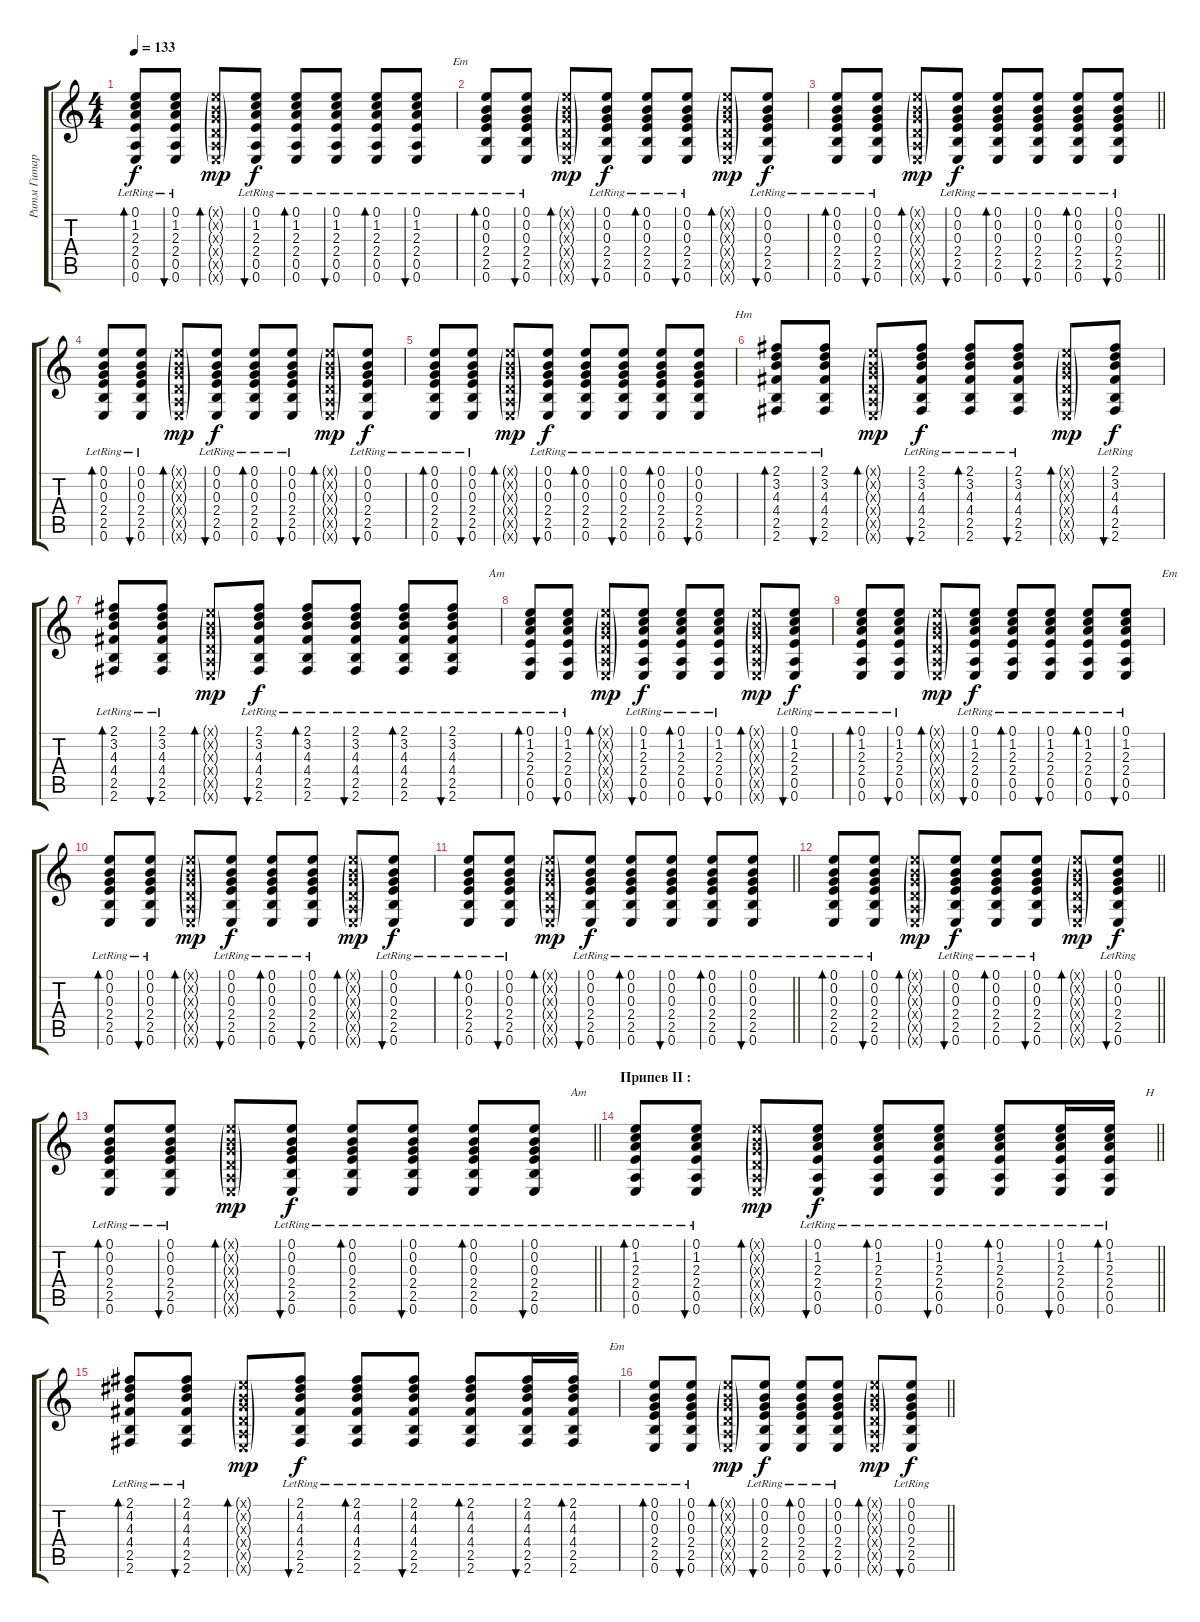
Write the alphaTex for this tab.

\track ("Ритм Гитара" "Ритм Гитар") {instrument acousticguitarsteel}
\staff {score tabs}
\tuning (E4 B3 G3 D3 A2 E2) {hide}
\ts (4 4)
\tempo 133
\clef g2
\ks c
(0.1{lr} 1.2{lr} 2.3{lr} 2.4{lr} 0.5{lr} 0.6{lr}).8{bd 30 dy f} (0.1{lr} 1.2{lr} 2.3{lr} 2.4{lr} 0.5 0.6{lr}).8{bu 30} (0.1{g x} 0.2{g x} 0.3{g x} 0.4{g x} 0.5{g x} 0.6{g x}).8{bd 30 dy mp} (0.1{lr} 1.2{lr} 2.3{lr} 2.4{lr} 0.5{lr} 0.6{lr}).8{bu 30 dy f} (0.1{lr} 1.2{lr} 2.3{lr} 2.4 0.5{lr} 0.6{lr}).8{bd 30} (0.1{lr} 1.2{lr} 2.3 2.4{lr} 0.5{lr} 0.6{lr}).8{bu 30} (0.1{lr} 1.2{lr} 2.3{lr} 2.4 0.5{lr} 0.6{lr}).8{bd 30} (0.1{lr} 1.2{lr} 2.3{lr} 2.4{lr} 0.5{lr} 0.6{lr}).8{bu 30 txt "            Em"} |
(0.1{lr} 0.2{lr} 0.3{lr} 2.4{lr} 2.5{lr} 0.6{lr}).8{bd 30} (0.1{lr} 0.2{lr} 0.3{lr} 2.4{lr} 2.5{lr} 0.6{lr}).8{bu 30} (0.1{g x} 0.2{g x} 0.3{g x} 0.4{g x} 0.5{g x} 0.6{g x}).8{bd 30 dy mp} (0.1{lr} 0.2{lr} 0.3{lr} 2.4{lr} 2.5{lr} 0.6{lr}).8{bu 30 dy f} (0.1{lr} 0.2{lr} 0.3{lr} 2.4{lr} 2.5{lr} 0.6{lr}).8{bd 30} (0.1{lr} 0.2{lr} 0.3{lr} 2.4{lr} 2.5{lr} 0.6{lr}).8{bu 30} (0.1{g x} 0.2{g x} 0.3{g x} 0.4{g x} 0.5{g x} 0.6{g x}).8{bd 30 dy mp} (0.1{lr} 0.2{lr} 0.3{lr} 2.4{lr} 2.5{lr} 0.6{lr}).8{bu 30 dy f} |
\barLineRight lightlight
(0.1{lr} 0.2{lr} 0.3{lr} 2.4{lr} 2.5{lr} 0.6{lr}).8{bd 30} (0.1{lr} 0.2{lr} 0.3{lr} 2.4{lr} 2.5 0.6{lr}).8{bu 30} (0.1{g x} 0.2{g x} 0.3{g x} 0.4{g x} 0.5{g x} 0.6{g x}).8{bd 30 dy mp} (0.1{lr} 0.2{lr} 0.3{lr} 2.4{lr} 2.5{lr} 0.6{lr}).8{bu 30 dy f} (0.1{lr} 0.2{lr} 0.3{lr} 2.4 2.5{lr} 0.6{lr}).8{bd 30} (0.1{lr} 0.2{lr} 0.3 2.4{lr} 2.5{lr} 0.6{lr}).8{bu 30} (0.1{lr} 0.2{lr} 0.3{lr} 2.4 2.5{lr} 0.6{lr}).8{bd 30} (0.1{lr} 0.2{lr} 0.3{lr} 2.4{lr} 2.5{lr} 0.6{lr}).8{bu 30} |
(0.1{lr} 0.2{lr} 0.3{lr} 2.4{lr} 2.5{lr} 0.6{lr}).8{bd 30} (0.1{lr} 0.2{lr} 0.3{lr} 2.4{lr} 2.5{lr} 0.6{lr}).8{bu 30} (0.1{g x} 0.2{g x} 0.3{g x} 0.4{g x} 0.5{g x} 0.6{g x}).8{bd 30 dy mp} (0.1{lr} 0.2{lr} 0.3{lr} 2.4{lr} 2.5{lr} 0.6{lr}).8{bu 30 dy f} (0.1{lr} 0.2{lr} 0.3{lr} 2.4{lr} 2.5{lr} 0.6{lr}).8{bd 30} (0.1{lr} 0.2{lr} 0.3{lr} 2.4{lr} 2.5{lr} 0.6{lr}).8{bu 30} (0.1{g x} 0.2{g x} 0.3{g x} 0.4{g x} 0.5{g x} 0.6{g x}).8{bd 30 dy mp} (0.1{lr} 0.2{lr} 0.3{lr} 2.4{lr} 2.5{lr} 0.6{lr}).8{bu 30 dy f} |
(0.1{lr} 0.2{lr} 0.3{lr} 2.4{lr} 2.5{lr} 0.6{lr}).8{bd 30} (0.1{lr} 0.2{lr} 0.3{lr} 2.4{lr} 2.5 0.6{lr}).8{bu 30} (0.1{g x} 0.2{g x} 0.3{g x} 0.4{g x} 0.5{g x} 0.6{g x}).8{bd 30 dy mp} (0.1{lr} 0.2{lr} 0.3{lr} 2.4{lr} 2.5{lr} 0.6{lr}).8{bu 30 dy f} (0.1{lr} 0.2{lr} 0.3{lr} 2.4 2.5{lr} 0.6{lr}).8{bd 30} (0.1{lr} 0.2{lr} 0.3 2.4{lr} 2.5{lr} 0.6{lr}).8{bu 30} (0.1{lr} 0.2{lr} 0.3{lr} 2.4 2.5{lr} 0.6{lr}).8{bd 30} (0.1{lr} 0.2{lr} 0.3{lr} 2.4{lr} 2.5{lr} 0.6{lr}).8{bu 30 txt "            Hm"} |
(2.1{lr} 3.2{lr} 4.3{lr} 4.4{lr} 2.5{lr} 2.6{lr}).8{bd 30} (2.1{lr} 3.2{lr} 4.3{lr} 4.4{lr} 2.5{lr} 2.6{lr}).8{bu 30} (0.1{g x} 0.2{g x} 0.3{g x} 0.4{g x} 0.5{g x} 0.6{g x}).8{bd 30 dy mp} (2.1{lr} 3.2{lr} 4.3{lr} 4.4{lr} 2.5{lr} 2.6{lr}).8{bu 30 dy f} (2.1{lr} 3.2{lr} 4.3{lr} 4.4{lr} 2.5{lr} 2.6{lr}).8{bd 30} (2.1{lr} 3.2{lr} 4.3{lr} 4.4{lr} 2.5{lr} 2.6{lr}).8{bu 30} (0.1{g x} 0.2{g x} 0.3{g x} 0.4{g x} 0.5{g x} 0.6{g x}).8{bd 30 dy mp} (2.1{lr} 3.2{lr} 4.3{lr} 4.4{lr} 2.5{lr} 2.6{lr}).8{bu 30 dy f} |
(2.1{lr} 3.2{lr} 4.3{lr} 4.4{lr} 2.5{lr} 2.6{lr}).8{bd 30} (2.1{lr} 3.2{lr} 4.3{lr} 4.4{lr} 2.5 2.6{lr}).8{bu 30} (0.1{g x} 0.2{g x} 0.3{g x} 0.4{g x} 0.5{g x} 0.6{g x}).8{bd 30 dy mp} (2.1{lr} 3.2{lr} 4.3{lr} 4.4{lr} 2.5{lr} 2.6{lr}).8{bu 30 dy f} (2.1{lr} 3.2{lr} 4.3{lr} 4.4 2.5{lr} 2.6{lr}).8{bd 30} (2.1{lr} 3.2{lr} 4.3 4.4{lr} 2.5{lr} 2.6{lr}).8{bu 30} (2.1{lr} 3.2{lr} 4.3{lr} 4.4 2.5{lr} 2.6{lr}).8{bd 30} (2.1{lr} 3.2{lr} 4.3{lr} 4.4{lr} 2.5{lr} 2.6{lr}).8{bu 30 txt "            Am"} |
(0.1{lr} 1.2{lr} 2.3{lr} 2.4{lr} 0.5{lr} 0.6{lr}).8{bd 30} (0.1{lr} 1.2{lr} 2.3{lr} 2.4{lr} 0.5{lr} 0.6{lr}).8{bu 30} (0.1{g x} 0.2{g x} 0.3{g x} 0.4{g x} 0.5{g x} 0.6{g x}).8{bd 30 dy mp} (0.1{lr} 1.2{lr} 2.3{lr} 2.4{lr} 0.5{lr} 0.6{lr}).8{bu 30 dy f} (0.1{lr} 1.2{lr} 2.3{lr} 2.4{lr} 0.5{lr} 0.6{lr}).8{bd 30} (0.1{lr} 1.2{lr} 2.3{lr} 2.4{lr} 0.5{lr} 0.6{lr}).8{bu 30} (0.1{g x} 0.2{g x} 0.3{g x} 0.4{g x} 0.5{g x} 0.6{g x}).8{bd 30 dy mp} (0.1{lr} 1.2{lr} 2.3{lr} 2.4{lr} 0.5{lr} 0.6{lr}).8{bu 30 dy f} |
(0.1{lr} 1.2{lr} 2.3{lr} 2.4{lr} 0.5{lr} 0.6{lr}).8{bd 30} (0.1{lr} 1.2{lr} 2.3{lr} 2.4{lr} 0.5 0.6{lr}).8{bu 30} (0.1{g x} 0.2{g x} 0.3{g x} 0.4{g x} 0.5{g x} 0.6{g x}).8{bd 30 dy mp} (0.1{lr} 1.2{lr} 2.3{lr} 2.4{lr} 0.5{lr} 0.6{lr}).8{bu 30 dy f} (0.1{lr} 1.2{lr} 2.3{lr} 2.4 0.5{lr} 0.6{lr}).8{bd 30} (0.1{lr} 1.2{lr} 2.3 2.4{lr} 0.5{lr} 0.6{lr}).8{bu 30} (0.1{lr} 1.2{lr} 2.3{lr} 2.4 0.5{lr} 0.6{lr}).8{bd 30} (0.1{lr} 1.2{lr} 2.3{lr} 2.4{lr} 0.5{lr} 0.6{lr}).8{bu 30 txt "            Em"} |
(0.1{lr} 0.2{lr} 0.3{lr} 2.4{lr} 2.5{lr} 0.6{lr}).8{bd 30} (0.1{lr} 0.2{lr} 0.3{lr} 2.4{lr} 2.5{lr} 0.6{lr}).8{bu 30} (0.1{g x} 0.2{g x} 0.3{g x} 0.4{g x} 0.5{g x} 0.6{g x}).8{bd 30 dy mp} (0.1{lr} 0.2{lr} 0.3{lr} 2.4{lr} 2.5{lr} 0.6{lr}).8{bu 30 dy f} (0.1{lr} 0.2{lr} 0.3{lr} 2.4{lr} 2.5{lr} 0.6{lr}).8{bd 30} (0.1{lr} 0.2{lr} 0.3{lr} 2.4{lr} 2.5{lr} 0.6{lr}).8{bu 30} (0.1{g x} 0.2{g x} 0.3{g x} 0.4{g x} 0.5{g x} 0.6{g x}).8{bd 30 dy mp} (0.1{lr} 0.2{lr} 0.3{lr} 2.4{lr} 2.5{lr} 0.6{lr}).8{bu 30 dy f} |
\barLineRight lightlight
(0.1{lr} 0.2{lr} 0.3{lr} 2.4{lr} 2.5{lr} 0.6{lr}).8{bd 30} (0.1{lr} 0.2{lr} 0.3{lr} 2.4{lr} 2.5 0.6{lr}).8{bu 30} (0.1{g x} 0.2{g x} 0.3{g x} 0.4{g x} 0.5{g x} 0.6{g x}).8{bd 30 dy mp} (0.1{lr} 0.2{lr} 0.3{lr} 2.4{lr} 2.5{lr} 0.6{lr}).8{bu 30 dy f} (0.1{lr} 0.2{lr} 0.3{lr} 2.4 2.5{lr} 0.6{lr}).8{bd 30} (0.1{lr} 0.2{lr} 0.3 2.4{lr} 2.5{lr} 0.6{lr}).8{bu 30} (0.1{lr} 0.2{lr} 0.3{lr} 2.4 2.5{lr} 0.6{lr}).8{bd 30} (0.1{lr} 0.2{lr} 0.3{lr} 2.4{lr} 2.5{lr} 0.6{lr}).8{bu 30} |
\barLineRight lightlight
(0.1{lr} 0.2{lr} 0.3{lr} 2.4{lr} 2.5{lr} 0.6{lr}).8{bd 30} (0.1{lr} 0.2{lr} 0.3{lr} 2.4{lr} 2.5{lr} 0.6{lr}).8{bu 30} (0.1{g x} 0.2{g x} 0.3{g x} 0.4{g x} 0.5{g x} 0.6{g x}).8{bd 30 dy mp} (0.1{lr} 0.2{lr} 0.3{lr} 2.4{lr} 2.5{lr} 0.6{lr}).8{bu 30 dy f} (0.1{lr} 0.2{lr} 0.3{lr} 2.4{lr} 2.5{lr} 0.6{lr}).8{bd 30} (0.1{lr} 0.2{lr} 0.3{lr} 2.4{lr} 2.5{lr} 0.6{lr}).8{bu 30} (0.1{g x} 0.2{g x} 0.3{g x} 0.4{g x} 0.5{g x} 0.6{g x}).8{bd 30 dy mp} (0.1{lr} 0.2{lr} 0.3{lr} 2.4{lr} 2.5{lr} 0.6{lr}).8{bu 30 dy f} |
\barLineRight lightlight
(0.1{lr} 0.2{lr} 0.3{lr} 2.4{lr} 2.5{lr} 0.6{lr}).8{bd 30} (0.1{lr} 0.2{lr} 0.3{lr} 2.4{lr} 2.5 0.6{lr}).8{bu 30} (0.1{g x} 0.2{g x} 0.3{g x} 0.4{g x} 0.5{g x} 0.6{g x}).8{bd 30 dy mp} (0.1{lr} 0.2{lr} 0.3{lr} 2.4{lr} 2.5{lr} 0.6{lr}).8{bu 30 dy f} (0.1{lr} 0.2{lr} 0.3{lr} 2.4 2.5{lr} 0.6{lr}).8{bd 30} (0.1{lr} 0.2{lr} 0.3 2.4{lr} 2.5{lr} 0.6{lr}).8{bu 30} (0.1{lr} 0.2{lr} 0.3{lr} 2.4 2.5{lr} 0.6{lr}).8{bd 30} (0.1{lr} 0.2{lr} 0.3{lr} 2.4{lr} 2.5{lr} 0.6{lr}).8{bu 30 txt "            Am"} |
\section ("" "Припев II :")
\barLineRight lightlight
(0.1{lr} 1.2{lr} 2.3{lr} 2.4{lr} 0.5{lr} 0.6{lr}).8{bd 30} (0.1{lr} 1.2{lr} 2.3{lr} 2.4{lr} 0.5{lr} 0.6{lr}).8{bu 30} (0.1{g x} 0.2{g x} 0.3{g x} 0.4{g x} 0.5{g x} 0.6{g x}).8{bd 30 dy mp} (0.1{lr} 1.2{lr} 2.3{lr} 2.4{lr} 0.5{lr} 0.6{lr}).8{bu 30 dy f} (0.1{lr} 1.2{lr} 2.3{lr} 2.4{lr} 0.5{lr} 0.6{lr}).8{bd 30} (0.1{lr} 1.2{lr} 2.3{lr} 2.4{lr} 0.5{lr} 0.6{lr}).8{bu 30} (0.1{lr} 1.2{lr} 2.3{lr} 2.4{lr} 0.5{lr} 0.6{lr}).8{bd 30} (0.1{lr} 1.2{lr} 2.3{lr} 2.4{lr} 0.5{lr} 0.6{lr}).16{bu 30} (0.1{lr} 1.2{lr} 2.3{lr} 2.4{lr} 0.5{lr} 0.6{lr}).16{bd 30 txt "            H"} |
(2.1{lr} 4.2{lr} 4.3{lr} 4.4{lr} 2.5{lr} 2.6{lr}).8{bd 30} (2.1{lr} 4.2{lr} 4.3{lr} 4.4{lr} 2.5{lr} 2.6{lr}).8{bu 30} (0.1{g x} 0.2{g x} 0.3{g x} 0.4{g x} 0.5{g x} 0.6{g x}).8{bd 30 dy mp} (2.1{lr} 4.2{lr} 4.3{lr} 4.4{lr} 2.5{lr} 2.6{lr}).8{bu 30 dy f} (2.1{lr} 4.2{lr} 4.3{lr} 4.4{lr} 2.5{lr} 2.6{lr}).8{bd 30} (2.1{lr} 4.2{lr} 4.3{lr} 4.4{lr} 2.5{lr} 2.6{lr}).8{bu 30} (2.1{lr} 4.2{lr} 4.3{lr} 4.4{lr} 2.5{lr} 2.6{lr}).8{bd 30} (2.1{lr} 4.2{lr} 4.3{lr} 4.4{lr} 2.5{lr} 2.6{lr}).16{bu 30} (2.1{lr} 4.2{lr} 4.3{lr} 4.4{lr} 2.5{lr} 2.6{lr}).16{bd 30 txt "            Em"} |
\barLineRight lightlight
(0.1{lr} 0.2{lr} 0.3{lr} 2.4{lr} 2.5{lr} 0.6{lr}).8{bd 30} (0.1{lr} 0.2{lr} 0.3{lr} 2.4{lr} 2.5{lr} 0.6{lr}).8{bu 30} (0.1{g x} 0.2{g x} 0.3{g x} 0.4{g x} 0.5{g x} 0.6{g x}).8{bd 30 dy mp} (0.1{lr} 0.2{lr} 0.3{lr} 2.4{lr} 2.5{lr} 0.6{lr}).8{bu 30 dy f} (0.1{lr} 0.2{lr} 0.3{lr} 2.4{lr} 2.5{lr} 0.6{lr}).8{bd 30} (0.1{lr} 0.2{lr} 0.3{lr} 2.4{lr} 2.5{lr} 0.6{lr}).8{bu 30} (0.1{g x} 0.2{g x} 0.3{g x} 0.4{g x} 0.5{g x} 0.6{g x}).8{bd 30 dy mp} (0.1{lr} 0.2{lr} 0.3{lr} 2.4{lr} 2.5{lr} 0.6{lr}).8{bu 30 dy f}
